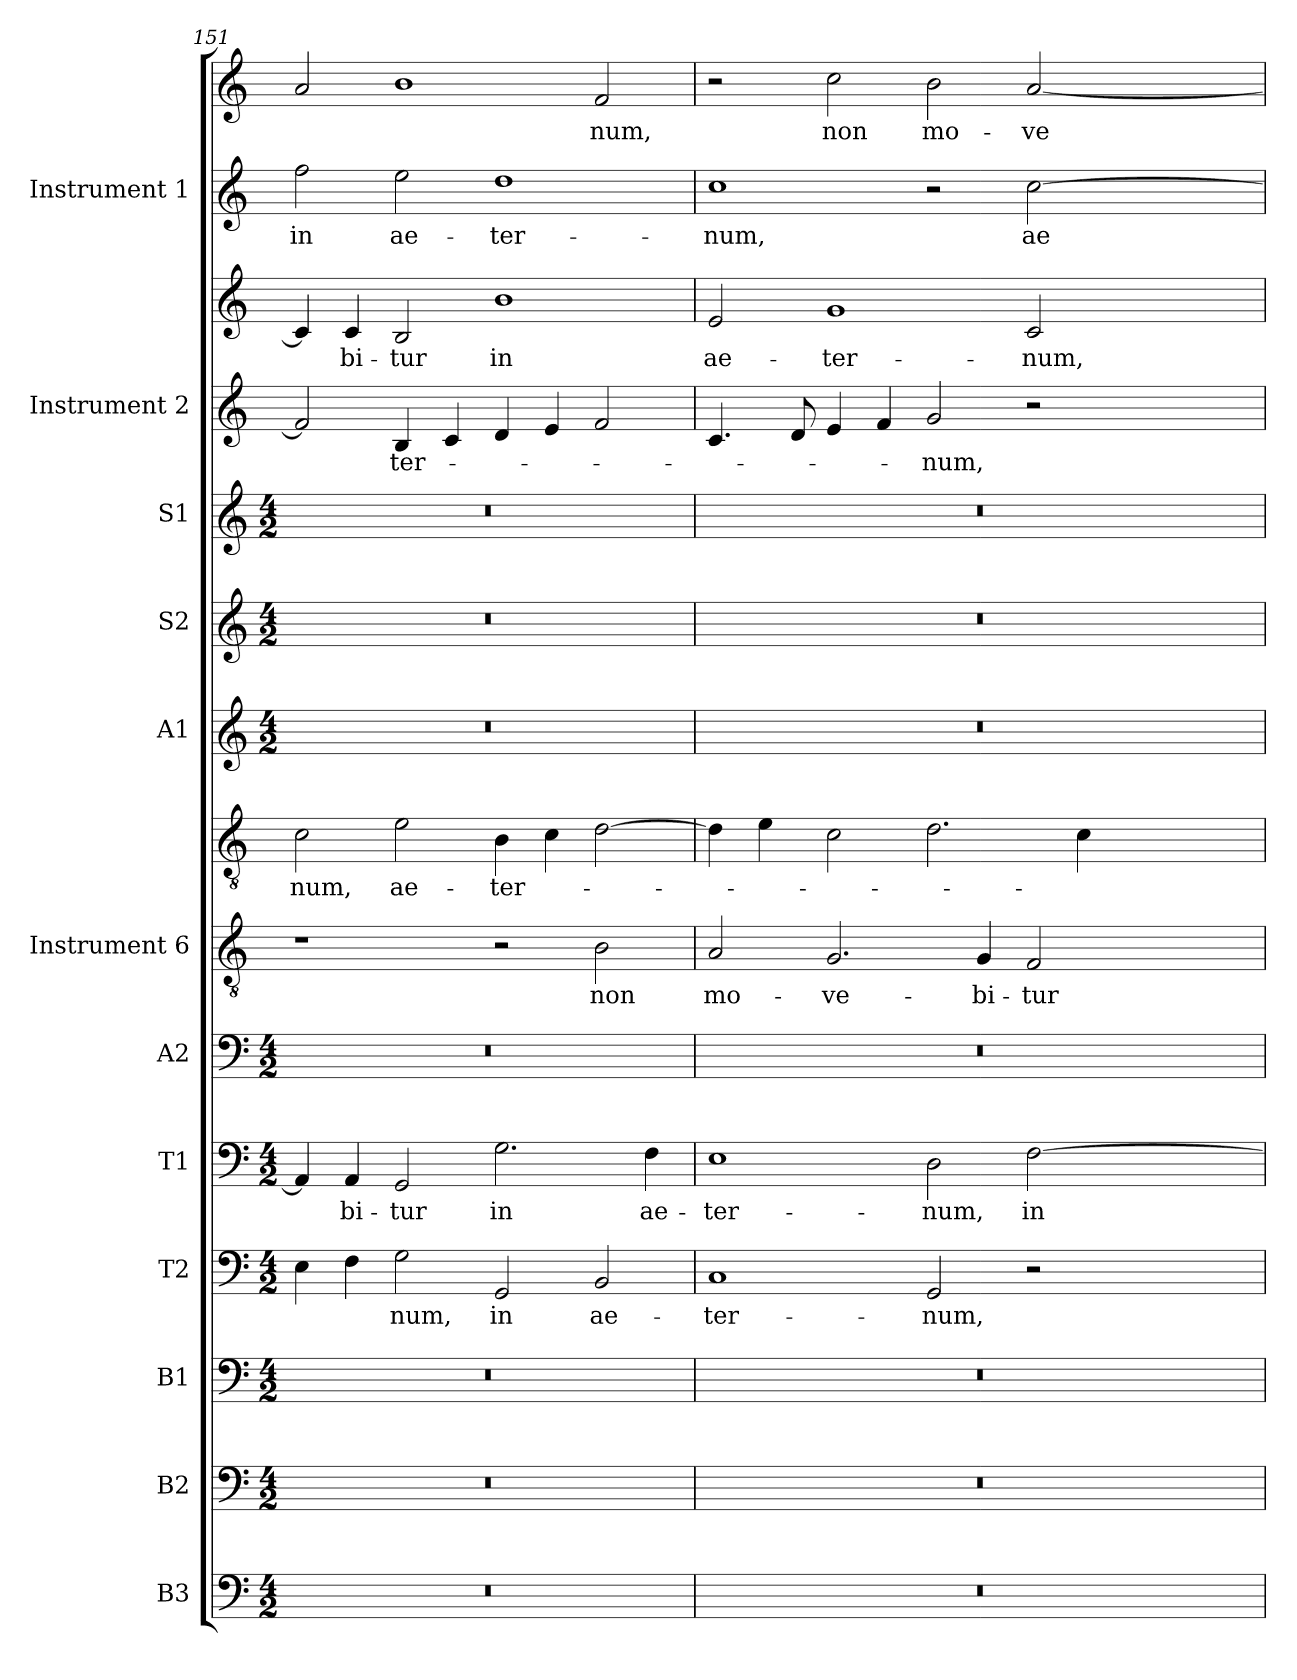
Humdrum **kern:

**kern	**kern	**kern	**kern	**text	**kern	**text	**kern	**kern	**text	**kern	**text	**kern	**kern	**kern	**kern	**text	**kern	**text	**kern	**text	**kern	**text
*part12	*part11	*part10	*part9	*part9	*part8	*part8	*part7	*part6	*part6	*part6	*part6	*part5	*part4	*part3	*part2	*part2	*part2	*part2	*part1	*part1	*part1	*part1
*staff15	*staff14	*staff13	*staff12	*staff12	*staff11	*staff11	*staff10	*staff9	*staff9	*staff8	*staff8	*staff7	*staff6	*staff5	*staff4	*staff4	*staff3	*staff3	*staff2	*staff2	*staff1	*staff1
*I"B3	*I"B2	*I"B1	*I"T2	*	*I"T1	*	*I"A2	*I"Instrument 6	*	*	*	*I"A1	*I"S2	*I"S1	*I"Instrument 2	*	*	*	*I"Instrument 1	*	*	*
*clefF4	*clefF4	*clefF4	*clefF4	*	*clefF4	*	*clefF4	*clefGv2	*	*clefGv2	*	*clefG2	*clefG2	*clefG2	*clefG2	*	*clefG2	*	*clefG2	*	*clefG2	*
*	*	*	*	*	*k[]	*	*k[]	*	*	*	*	*k[]	*	*k[]	*	*	*	*	*k[]	*	*k[]	*
*	*	*	*	*	*C:	*	*C:	*	*	*	*	*C:	*	*C:	*	*	*	*	*C:	*	*C:	*
*M4/2	*M4/2	*M4/2	*M4/2	*	*M4/2	*	*M4/2	*	*	*	*	*M4/2	*M4/2	*M4/2	*	*	*	*	*	*	*	*
=151	=151	=151	=151	=151	=151	=151	=151	=151	=151	=151	=151	=151	=151	=151	=151	=151	=151	=151	=151	=151	=151	=151
!	!	!	!	!	!	!	!	!	!	!	!LO:LY:b:cj	!	!	!	!	!	!	!	!	!LO:LY:b:cj	!	!
0r	0r	0r	4E\	.	4AA/]	.	0r	1r	.	2c\	num,	0r	0r	0r	2f/]	.	4c/]	.	2ff\	in	2a/	.
!	!	!	!	!	!	!LO:LY:b:rj	!	!	!	!	!	!	!	!	!	!	!	!LO:LY:b:rj	!	!	!	!
.	.	.	4F\	.	4AA/	-bi-	.	.	.	.	.	.	.	.	.	.	4c/	-bi-	.	.	.	.
!	!	!	!	!LO:LY:b:cj	!	!LO:LY:b:cj	!	!	!	!	!LO:LY:b:rj	!	!	!	!	!LO:LY:b:cj	!	!LO:LY:b:cj	!	!LO:LY:b:rj	!	!
.	.	.	2G\	-num,	2GG/	-tur	.	.	.	2e\	ae-	.	.	.	4B/	-ter-	2B/	-tur	2ee\	ae-	1b	.
.	.	.	.	.	.	.	.	.	.	.	.	.	.	.	4c/	.	.	.	.	.	.	.
!	!	!	!	!LO:LY:b:cj	!	!LO:LY:b:cj	!	!	!	!	!LO:LY:b:cj	!	!	!	!	!	!	!LO:LY:b:cj	!	!LO:LY:b:rj	!	!
.	.	.	2GG/	in	2.G\	in	.	2r	.	4B\	-ter-	.	.	.	4d/	.	1b	in	1dd	-ter-	.	.
.	.	.	.	.	.	.	.	.	.	4c\	.	.	.	.	4e/	.	.	.	.	.	.	.
!	!	!	!	!LO:LY:b:rj	!	!	!	!	!LO:LY:b:cj	!	!	!	!	!	!	!	!	!	!	!	!	!LO:LY:b:cj
.	.	.	2BB/	ae-	.	.	.	2B\	-non	[>2d\	.	.	.	.	2f/	.	.	.	.	.	2f/	-num,
!	!	!	!	!	!	!LO:LY:b:rj	!	!	!	!	!	!	!	!	!	!	!	!	!	!	!	!
.	.	.	.	.	4F\	ae-	.	.	.	.	.	.	.	.	.	.	.	.	.	.	.	.
=152	=152	=152	=152	=152	=152	=152	=152	=152	=152	=152	=152	=152	=152	=152	=152	=152	=152	=152	=152	=152	=152	=152
!	!	!	!	!LO:LY:b:rj	!	!LO:LY:b:rj	!	!	!LO:LY:b:rj	!	!	!	!	!	!	!	!	!LO:LY:b:rj	!	!LO:LY:b:cj	!	!
0r	0r	0r	1C	-ter-	1E	-ter-	0r	2A/	mo-	4d\]	.	0r	0r	0r	4.c/	.	2e/	ae-	1cc	num,	2r	.
.	.	.	.	.	.	.	.	.	.	4e\	.	.	.	.	.	.	.	.	.	.	.	.
.	.	.	.	.	.	.	.	.	.	.	.	.	.	.	8d/	.	.	.	.	.	.	.
!	!	!	!	!	!	!	!	!	!LO:LY:b:rj	!	!	!	!	!	!	!	!	!LO:LY:b:cj	!	!	!	!LO:LY:b:cj
.	.	.	.	.	.	.	.	2.G/	-ve-	2c\	.	.	.	.	4e/	.	1g	-ter-	.	.	2cc\	-non
.	.	.	.	.	.	.	.	.	.	.	.	.	.	.	4f/	.	.	.	.	.	.	.
!	!	!	!	!LO:LY:b:cj	!	!LO:LY:b:cj	!	!	!	!	!	!	!	!	!	!LO:LY:b:cj	!	!	!	!	!	!LO:LY:b:rj
.	.	.	2GG/	-num,	2D\	-num,	.	.	.	2.d\	.	.	.	.	2g/	num,	.	.	2r	.	2b\	mo-
!	!	!	!	!	!	!	!	!	!LO:LY:b:rj	!	!	!	!	!	!	!	!	!	!	!	!	!
.	.	.	.	.	.	.	.	4G/	-bi-	.	.	.	.	.	.	.	.	.	.	.	.	.
!	!	!	!	!	!	!LO:LY:b:cj	!	!	!LO:LY:b:cj	!	!	!	!	!	!	!	!	!LO:LY:b:cj	!	!LO:LY:b:rj	!	!LO:LY:b:rj
.	.	.	2r	.	[>2F\	in	.	2F/	-tur	.	.	.	.	.	2r	.	2c/	-num,	[>2cc\	ae-	[>2a/	-ve-
.	.	.	.	.	.	.	.	.	.	4c\	.	.	.	.	.	.	.	.	.	.	.	.
=	=	=	=	=	=	=	=	=	=	=	=	=	=	=	=	=	=	=	=	=	=	=
*-	*-	*-	*-	*-	*-	*-	*-	*-	*-	*-	*-	*-	*-	*-	*-	*-	*-	*-	*-	*-	*-	*-
